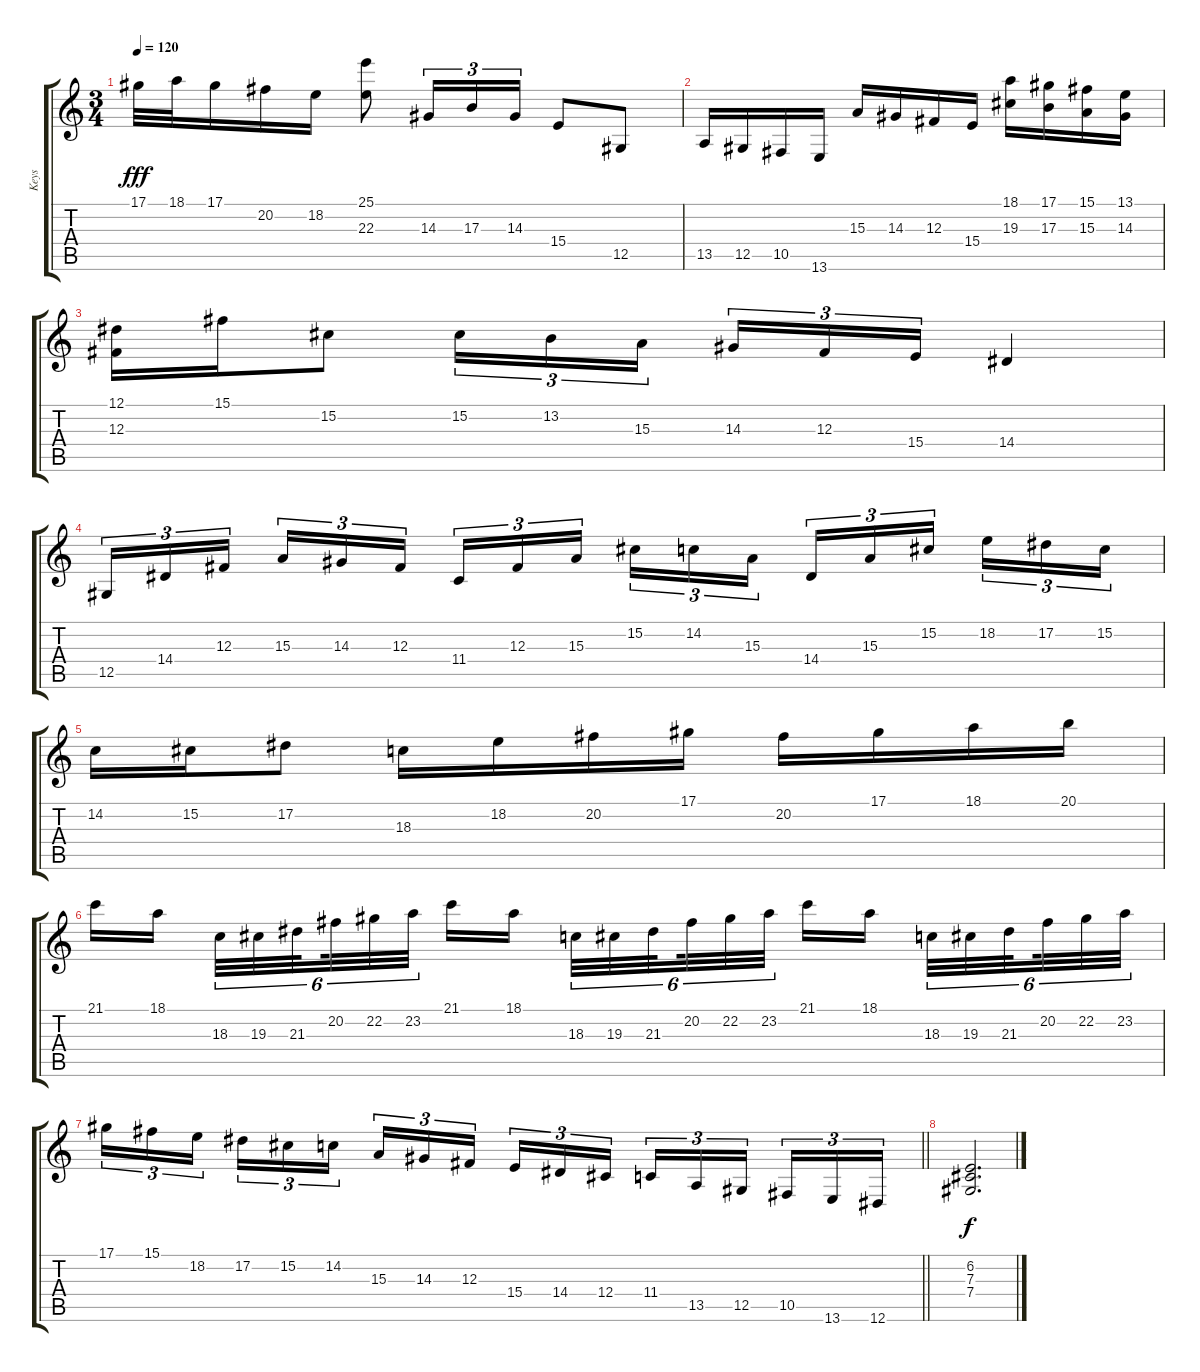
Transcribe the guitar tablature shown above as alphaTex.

\track ("Keys" "Keys") {instrument stringensemble1}
\staff {score tabs}
\tuning (Eb4 Bb3 Gb3 Db3 Ab2 Eb2) {hide}
\ts (3 4)
\tempo 120
\clef g2
\ks c
17.1.32{dy fff} 18.1.32 17.1.16 20.2.16 18.2.16 (25.1 22.3).8 14.3.16{tu (3 2)} 17.3.16{tu (3 2)} 14.3.16{tu (3 2)} 15.4.8 12.5.8 |
13.5.16 12.5.16 10.5.16 13.6.16 15.3.16 14.3.16 12.3.16 15.4.16 (18.1 19.3).16 (17.1 17.3).16 (15.1 15.3).16 (13.1 14.3).16 |
(12.1 12.3).16 15.1.16 15.2.8 15.2.16{tu (3 2)} 13.2.16{tu (3 2)} 15.3.16{tu (3 2) beam splitsecondary} 14.3.16{tu (3 2)} 12.3.16{tu (3 2)} 15.4.16{tu (3 2)} 14.4.4 |
12.5.16{tu (3 2)} 14.4.16{tu (3 2)} 12.3.16{tu (3 2) beam splitsecondary} 15.3.16{tu (3 2)} 14.3.16{tu (3 2)} 12.3.16{tu (3 2)} 11.4.16{tu (3 2)} 12.3.16{tu (3 2)} 15.3.16{tu (3 2) beam splitsecondary} 15.2.16{tu (3 2)} 14.2.16{tu (3 2)} 15.3.16{tu (3 2)} 14.4.16{tu (3 2)} 15.3.16{tu (3 2)} 15.2.16{tu (3 2) beam splitsecondary} 18.2.16{tu (3 2)} 17.2.16{tu (3 2)} 15.2.16{tu (3 2)} |
14.2.16 15.2.16 17.2.8 18.3.16 18.2.16 20.2.16 17.1.16 20.2.16 17.1.16 18.1.16 20.1.16 |
21.1.16 18.1.16{beam splitsecondary} 18.3.32{tu (6 4)} 19.3.32{tu (6 4)} 21.3.32{tu (6 4) beam splitsecondary} 20.2.32{tu (6 4)} 22.2.32{tu (6 4)} 23.2.32{tu (6 4)} 21.1.16 18.1.16{beam splitsecondary} 18.3.32{tu (6 4)} 19.3.32{tu (6 4)} 21.3.32{tu (6 4) beam splitsecondary} 20.2.32{tu (6 4)} 22.2.32{tu (6 4)} 23.2.32{tu (6 4)} 21.1.16 18.1.16{beam splitsecondary} 18.3.32{tu (6 4)} 19.3.32{tu (6 4)} 21.3.32{tu (6 4) beam splitsecondary} 20.2.32{tu (6 4)} 22.2.32{tu (6 4)} 23.2.32{tu (6 4)} |
\barLineRight lightlight
17.1.16{tu (3 2)} 15.1.16{tu (3 2)} 18.2.16{tu (3 2) beam splitsecondary} 17.2.16{tu (3 2)} 15.2.16{tu (3 2)} 14.2.16{tu (3 2)} 15.3.16{tu (3 2)} 14.3.16{tu (3 2)} 12.3.16{tu (3 2) beam splitsecondary} 15.4.16{tu (3 2)} 14.4.16{tu (3 2)} 12.4.16{tu (3 2)} 11.4.16{tu (3 2)} 13.5.16{tu (3 2)} 12.5.16{tu (3 2) beam splitsecondary} 10.5.16{tu (3 2)} 13.6.16{tu (3 2)} 12.6.16{tu (3 2)} |
(6.2 7.3 7.4).2{d dy f volume 10}
